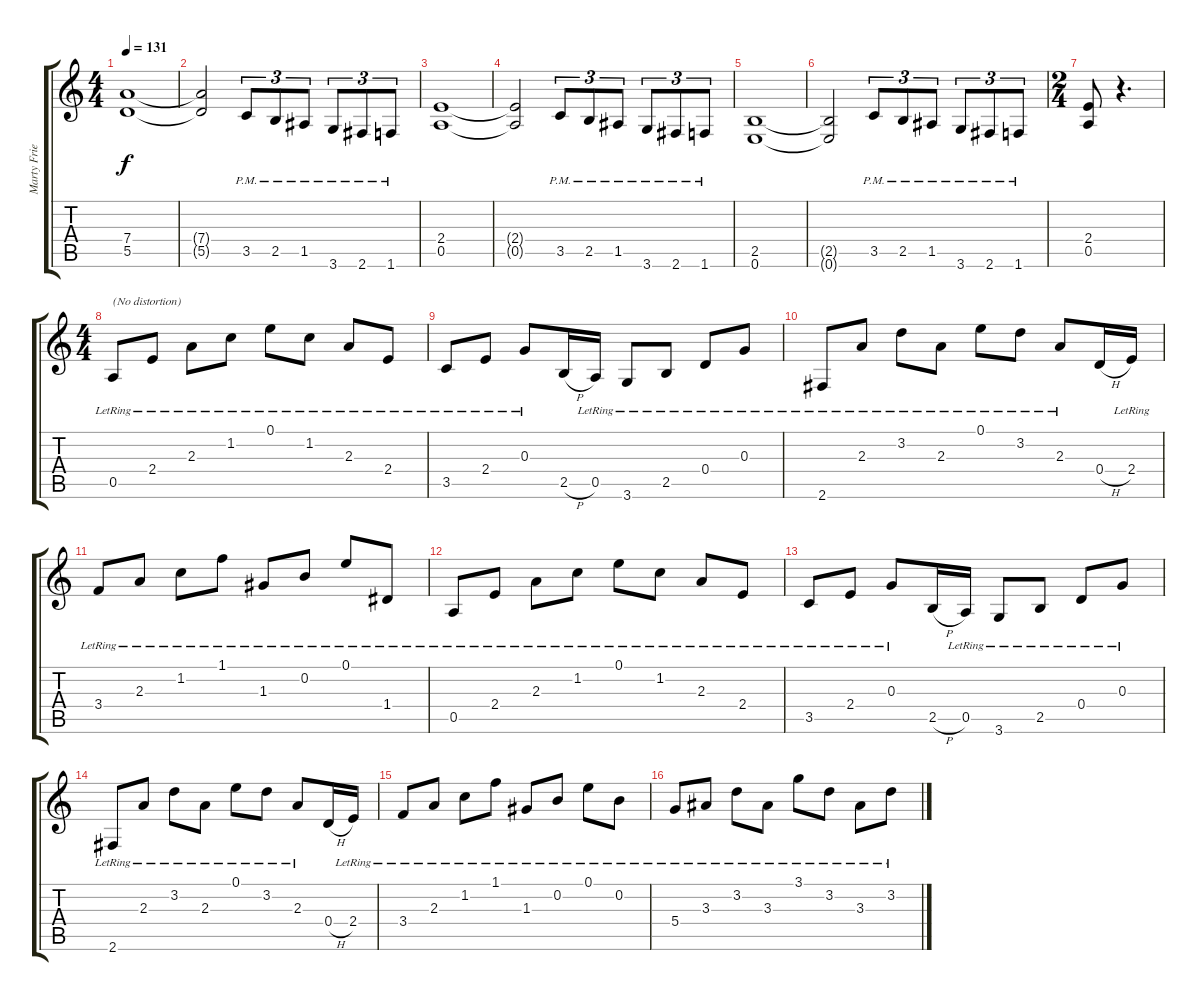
\track ("Marty Friedman" "Marty Frie") {instrument distortionguitar}
\staff {score tabs}
\tuning (E4 B3 G3 D3 A2 E2) {hide}
\ts (4 4)
\tempo 131
\clef g2
\ks c
(7.4 5.5).1{dy f} |
(7.4{t} 5.5{t}).2 3.5{pm}.8{tu (3 2)} 2.5{pm}.8{tu (3 2)} 1.5{pm}.8{tu (3 2)} 3.6{pm}.8{tu (3 2)} 2.6{pm}.8{tu (3 2)} 1.6{pm}.8{tu (3 2)} |
(2.4 0.5).1 |
(2.4{t} 0.5{t}).2 3.5{pm}.8{tu (3 2)} 2.5{pm}.8{tu (3 2)} 1.5{pm}.8{tu (3 2)} 3.6{pm}.8{tu (3 2)} 2.6{pm}.8{tu (3 2)} 1.6{pm}.8{tu (3 2)} |
(2.5 0.6).1 |
(2.5{t} 0.6{t}).2 3.5{pm}.8{tu (3 2)} 2.5{pm}.8{tu (3 2)} 1.5{pm}.8{tu (3 2)} 3.6{pm}.8{tu (3 2)} 2.6{pm}.8{tu (3 2)} 1.6{pm}.8{tu (3 2)} |
\ts (2 4)
(2.4 0.5).8 r.4{d} |
\ts (4 4)
0.5{lr}.8{txt "(No distortion)" volume 10 instrument electricguitarclean} 2.4{lr}.8 2.3{lr}.8 1.2{lr}.8 0.1{lr}.8 1.2{lr}.8 2.3{lr}.8 2.4{lr}.8 |
3.5{lr}.8 2.4{lr}.8 0.3{lr}.8 2.5{h}.16 0.5{lr}.16 3.6{lr}.8 2.5{lr}.8 0.4{lr}.8 0.3{lr}.8 |
2.6{lr}.8 2.3{lr}.8 3.2{lr}.8 2.3{lr}.8 0.1{lr}.8 3.2{lr}.8 2.3{lr}.8 0.4{h}.16 2.4{lr}.16 |
3.4{lr}.8 2.3{lr}.8 1.2{lr}.8 1.1{lr}.8 1.3{lr}.8 0.2{lr}.8 0.1{lr}.8 1.4{lr}.8 |
0.5{lr}.8 2.4{lr}.8 2.3{lr}.8 1.2{lr}.8 0.1{lr}.8 1.2{lr}.8 2.3{lr}.8 2.4{lr}.8 |
3.5{lr}.8 2.4{lr}.8 0.3{lr}.8 2.5{h}.16 0.5{lr}.16 3.6{lr}.8 2.5{lr}.8 0.4{lr}.8 0.3{lr}.8 |
2.6{lr}.8 2.3{lr}.8 3.2{lr}.8 2.3{lr}.8 0.1{lr}.8 3.2{lr}.8 2.3{lr}.8 0.4{h}.16 2.4{lr}.16 |
3.4{lr}.8 2.3{lr}.8 1.2{lr}.8 1.1{lr}.8 1.3{lr}.8 0.2{lr}.8 0.1{lr}.8 0.2{lr}.8 |
5.4{lr}.8 3.3{lr}.8 3.2{lr}.8 3.3{lr}.8 3.1{lr}.8 3.2{lr}.8 3.3{lr}.8 3.2{lr}.8
